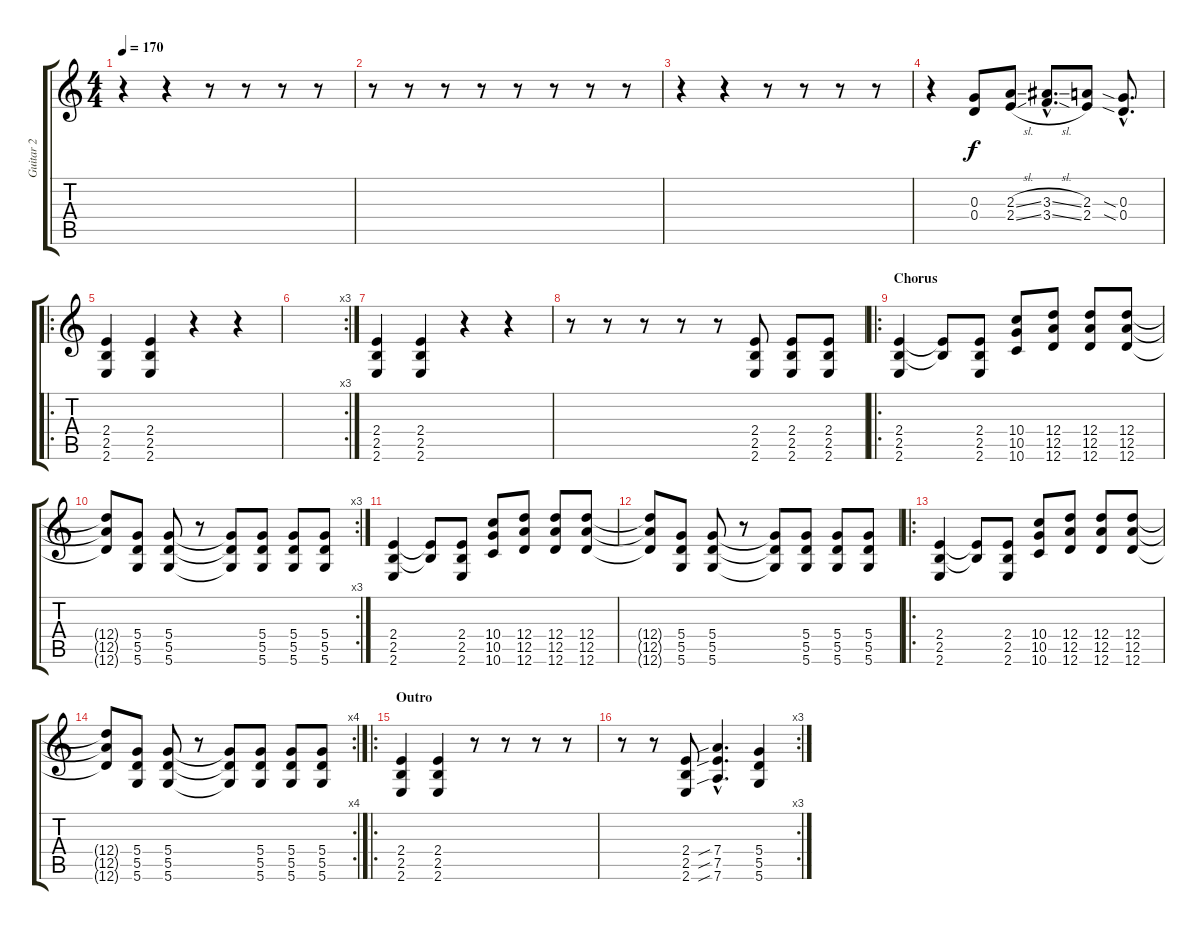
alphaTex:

\track ("Guitar 2" "Guitar 2") {instrument distortionguitar}
\staff {score tabs}
\tuning (E4 B3 G3 D3 A2 D2) {hide}
\ts (4 4)
\tempo 170
\clef g2
\ks c
r.4{dy f} r.4 r.8 r.8 r.8 r.8 |
r.8 r.8 r.8 r.8 r.8 r.8 r.8 r.8 |
r.4 r.4 r.8 r.8 r.8 r.8 |
r.4 (0.3 0.4).8 (2.3{sl} 2.4{sl}).8 (3.3{sl hac} 3.4{sl hac}).8{d} (2.3 2.4).8 (0.3{sia hac} 0.4{sia hac}).8{d} |
\ro
(2.4 2.5 2.6).4 (2.4 2.5 2.6).4 r.4 r.4 |
\rc 3
|
(2.4 2.5 2.6).4 (2.4 2.5 2.6).4 r.4 r.4 |
r.8 r.8 r.8 r.8 r.8 (2.4 2.5 2.6).8 (2.4 2.5 2.6).8 (2.4 2.5 2.6).8 |
\ro
\section ("" "Chorus")
(2.4 2.5 2.6).4 (2.4{t} 2.5{t}).8 (2.4 2.5 2.6).8 (10.4 10.5 10.6).8 (12.4 12.5 12.6).8 (12.4 12.5 12.6).8 (12.4 12.5 12.6).8 |
\rc 3
(12.4{t} 12.5{t} 12.6{t}).8 (5.4 5.5 5.6).8 (5.4 5.5 5.6).8 r.8 (5.4{t} 5.5{t} 5.6{t}).8 (5.4 5.5 5.6).8 (5.4 5.5 5.6).8 (5.4 5.5 5.6).8 |
(2.4 2.5 2.6).4 (2.4{t} 2.5{t}).8 (2.4 2.5 2.6).8 (10.4 10.5 10.6).8 (12.4 12.5 12.6).8 (12.4 12.5 12.6).8 (12.4 12.5 12.6).8 |
(12.4{t} 12.5{t} 12.6{t}).8 (5.4 5.5 5.6).8 (5.4 5.5 5.6).8 r.8 (5.4{t} 5.5{t} 5.6{t}).8 (5.4 5.5 5.6).8 (5.4 5.5 5.6).8 (5.4 5.5 5.6).8 |
\ro
(2.4 2.5 2.6).4 (2.4{t} 2.5{t}).8 (2.4 2.5 2.6).8 (10.4 10.5 10.6).8 (12.4 12.5 12.6).8 (12.4 12.5 12.6).8 (12.4 12.5 12.6).8 |
\rc 4
(12.4{t} 12.5{t} 12.6{t}).8 (5.4 5.5 5.6).8 (5.4 5.5 5.6).8 r.8 (5.4{t} 5.5{t} 5.6{t}).8 (5.4 5.5 5.6).8 (5.4 5.5 5.6).8 (5.4 5.5 5.6).8 |
\ro
\section ("" "Outro")
(2.4 2.5 2.6).4 (2.4 2.5 2.6).4 r.8 r.8 r.8 r.8 |
\rc 3
r.8 r.8 (2.4 2.5 2.6).8 (7.4{sib hac} 7.5{sib hac} 7.6{sib hac}).4{d} (5.4 5.5 5.6).4
